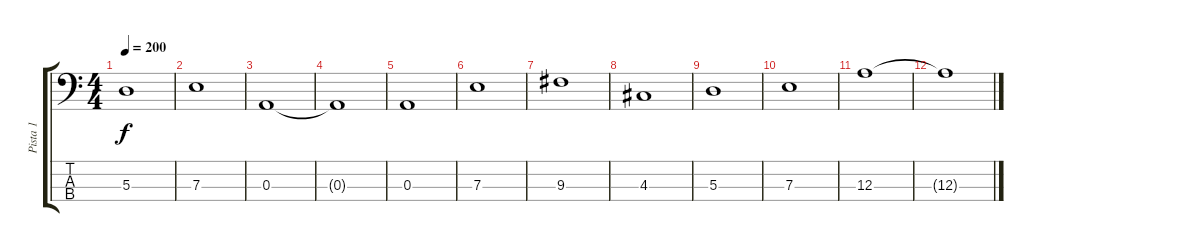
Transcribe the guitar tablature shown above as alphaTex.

\track ("Pista 1" "Pista 1") {instrument electricbassfinger}
\staff {score tabs}
\tuning (G2 D2 A1 E1) {hide}
\ts (4 4)
\tempo 200
\clef f4
\ks c
5.3.1{dy f} |
7.3.1 |
0.3.1 |
0.3{t}.1 |
0.3.1 |
7.3.1 |
9.3.1 |
4.3.1 |
5.3.1 |
7.3.1 |
12.3.1 |
12.3{t}.1
